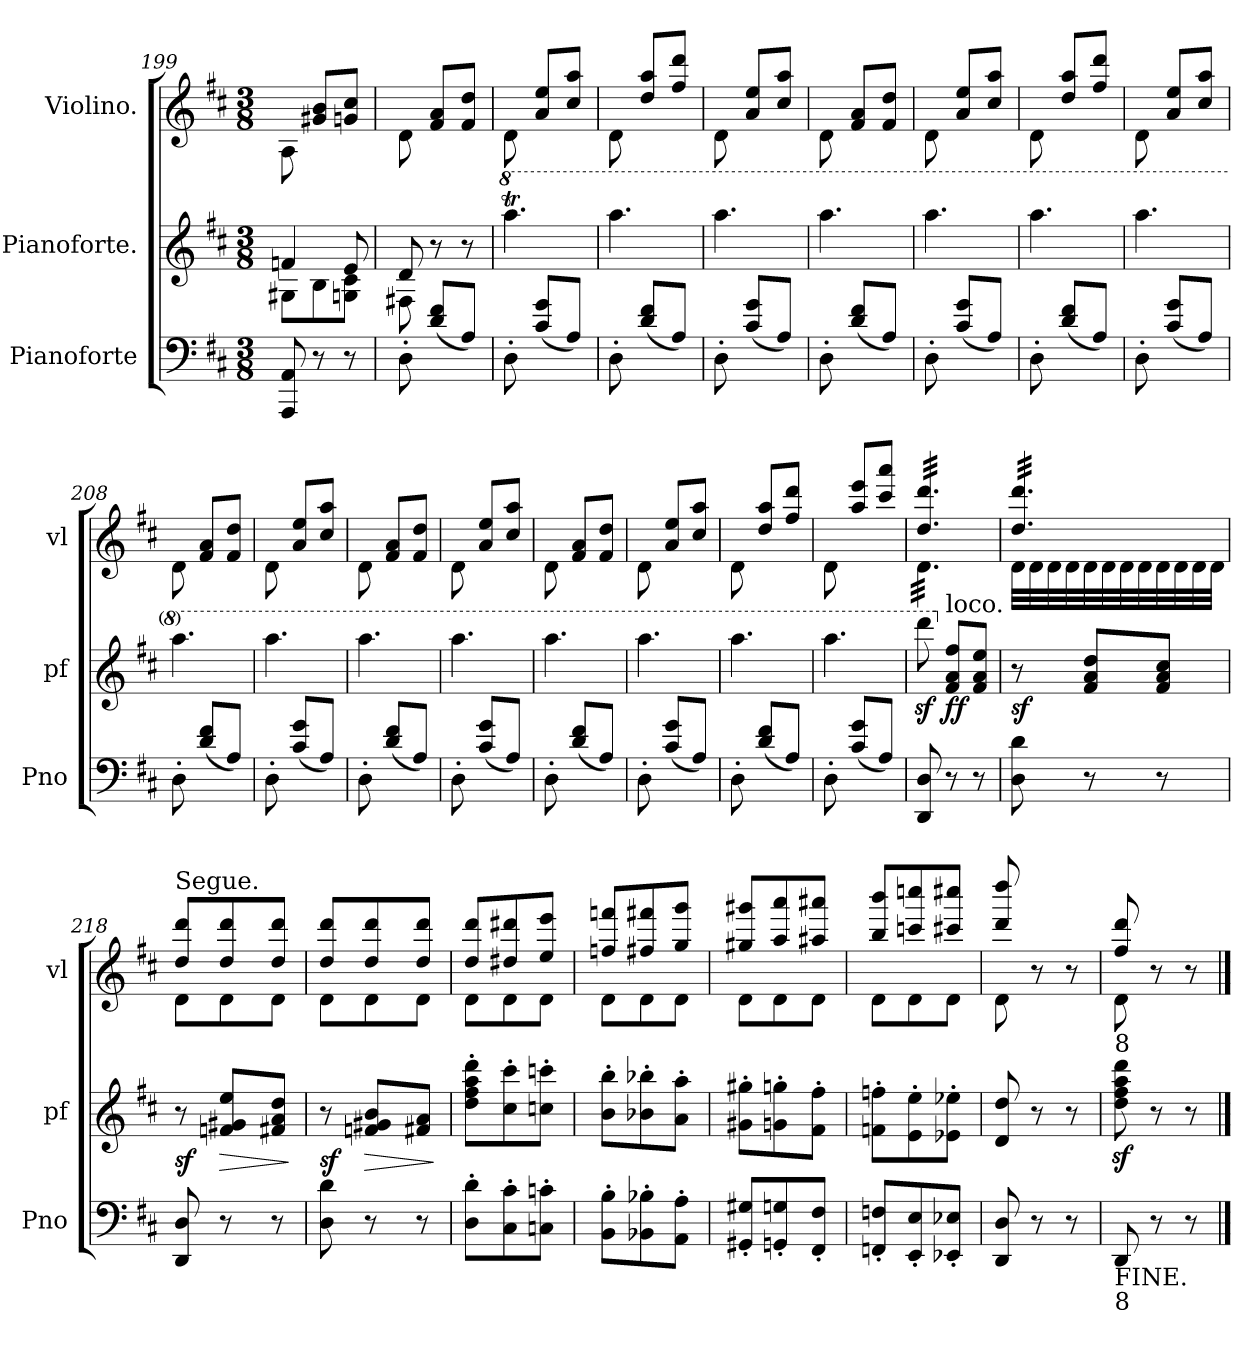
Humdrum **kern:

**kern	**kern	**dynam	**kern
*part3	*part2	*part2	*part1
*staff3	*staff2	*staff2	*staff1
*I"Pianoforte	*I"Pianoforte.	*	*I"Violino.
*I'Pno	*I'pf	*	*I'vl
*clefF4	*clefG2	*	*clefG2
*k[f#c#]	*k[f#c#]	*	*k[f#c#]
*D:	*D:	*	*D:
*M3/8	*M3/8	*	*M3/8
=199	=199	=199	=199
*	*^	*	*
8AAA/ 8AA/	4fn/	8G#X\L	.	8A\
8r	.	8B\	.	8g#X/ 8b/L
8r	8e/	8Gn\ 8c#\J	.	8gn/ 8cc#/J
=200	=200	=200	=200	=200
8D'\	8d/	8F#X\	.	8d\
(8d/ 8f#/L	8r	4ryy	.	8f#/ 8a/L
8A/J)	8r	.	.	8f#/ 8dd/J
*	*v	*v	*	*
=201	=201	=201	=201
*	*8va	*	*
8D'\	4.aaaT\	.	8d\
(8c#/ 8g/L	.	.	8a/ 8ee/L
8A/J)	.	.	8cc#/ 8aa/J
=202	=202	=202	=202
8D'\	4.aaa\	.	8d\
(8d/ 8f#/L	.	.	8dd/ 8aa/L
8A/J)	.	.	8ff#/ 8ddd/J
=203	=203	=203	=203
8D'\	4.aaa\	.	8d\
(8c#/ 8g/L	.	.	8a/ 8ee/L
8A/J)	.	.	8cc#/ 8aa/J
=204	=204	=204	=204
8D'\	4.aaa\	.	8d\
(8d/ 8f#/L	.	.	8f#/ 8a/L
8A/J)	.	.	8f#/ 8dd/J
=205	=205	=205	=205
8D'\	4.aaa\	.	8d\
(8c#/ 8g/L	.	.	8a/ 8ee/L
8A/J)	.	.	8cc#/ 8aa/J
=206	=206	=206	=206
8D'\	4.aaa\	.	8d\
(8d/ 8f#/L	.	.	8dd/ 8aa/L
8A/J)	.	.	8ff#/ 8ddd/J
=207	=207	=207	=207
8D'\	4.aaa\	.	8d\
(8c#/ 8g/L	.	.	8a/ 8ee/L
8A/J)	.	.	8cc#/ 8aa/J
=208	=208	=208	=208
8D'\	4.aaa\	.	8d\
(8d/ 8f#/L	.	.	8f#/ 8a/L
8A/J)	.	.	8f#/ 8dd/J
=209	=209	=209	=209
8D'\	4.aaa\	.	8d\
(8c#/ 8g/L	.	.	8a/ 8ee/L
8A/J)	.	.	8cc#/ 8aa/J
=210	=210	=210	=210
8D'\	4.aaa\	.	8d\
(8d/ 8f#/L	.	.	8f#/ 8a/L
8A/J)	.	.	8f#/ 8dd/J
=211	=211	=211	=211
8D'\	4.aaa\	.	8d\
(8c#/ 8g/L	.	.	8a/ 8ee/L
8A/J)	.	.	8cc#/ 8aa/J
=212	=212	=212	=212
8D'\	4.aaa\	.	8d\
(8d/ 8f#/L	.	.	8f#/ 8a/L
8A/J)	.	.	8f#/ 8dd/J
=213	=213	=213	=213
8D'\	4.aaa\	.	8d\
(8c#/ 8g/L	.	.	8a/ 8ee/L
8A/J)	.	.	8cc#/ 8aa/J
=214	=214	=214	=214
8D'\	4.aaa\	.	8d\
(8d/ 8f#/L	.	.	8dd/ 8aa/L
8A/J)	.	.	8ff#/ 8ddd/J
=215	=215	=215	=215
8D'\	4.aaa\	.	8d\
(8c#/ 8g/L	.	.	8aa/ 8eee/L
8A/J)	.	.	8ccc#/ 8aaa/J
=216	=216	=216	=216
*	*	*	*^
*	*	*	*tremolo	*
8DD/ 8D/	8ddddz\	.	32dd/ 32ddd/LLL	32d\LLL
.	.	.	32dd/ 32ddd/	32d\
.	.	.	32dd/ 32ddd/	32d\
.	.	.	32dd/ 32ddd/	32d\
*	*X8va	*	*	*
!	!LO:TX:a:t=loco.	!	!	!
8r	8f#/ 8a/ 8ff#/L	ff	32dd/ 32ddd/	32d\
.	.	.	32dd/ 32ddd/	32d\
.	.	.	32dd/ 32ddd/	32d\
.	.	.	32dd/ 32ddd/	32d\
8r	8f#/ 8a/ 8ee/J	.	32dd/ 32ddd/	32d\
.	.	.	32dd/ 32ddd/	32d\
.	.	.	32dd/ 32ddd/	32d\
.	.	.	32dd/ 32ddd/JJJ	32d\JJJ
=217	=217	=217	=217	=217
8D\ 8d\	8r	sf	32dd/ 32ddd/LLL	32d\LLL
.	.	.	32dd/ 32ddd/	32d\
.	.	.	32dd/ 32ddd/	32d\
.	.	.	32dd/ 32ddd/	32d\
8r	8f#/ 8a/ 8dd/L	.	32dd/ 32ddd/	32d\
.	.	.	32dd/ 32ddd/	32d\
.	.	.	32dd/ 32ddd/	32d\
.	.	.	32dd/ 32ddd/	32d\
8r	8f#/ 8a/ 8cc#/J	.	32dd/ 32ddd/	32d\
.	.	.	32dd/ 32ddd/	32d\
.	.	.	32dd/ 32ddd/	32d\
.	.	.	32dd/ 32ddd/JJJ	32d\JJJ
*	*	*	*Xtremolo	*
=218	=218	=218	=218	=218
!	!	!	!LO:TX:a:t=Segue.	!
8DD/ 8D/	8r	sf	8dd/ 8ddd/L	8d\L
!	!	!LO:HP:b	!	!
8r	8fn/ 8g#X/ 8ee/L	>	8dd/ 8ddd/	8d\
8r	8f#X/ 8a/ 8dd/J	.	8dd/ 8ddd/J	8d\J
*	*	*	*v	*v
.	.	]	.
=219	=219	=219	=219
*	*	*	*^
8D\ 8d\	8r	sf	8dd/ 8ddd/L	8d\L
!	!	!LO:HP:b	!	!
8r	8fn/ 8g#X/ 8b/L	>	8dd/ 8ddd/	8d\
8r	8f#X/ 8a/J	.	8dd/ 8ddd/J	8d\J
*	*	*	*v	*v
.	.	]	.
=220	=220	=220	=220
*	*	*	*^
8D'\ 8d'\L	8dd'\ 8ff#'\ 8aa'\ 8ddd'\L	.	8dd/ 8ddd/L	8d\L
8C#'\ 8c#'\	8cc#'\ 8ccc#'\	.	8dd#X/ 8ddd#X/	8d\
8Cn'\ 8cn'\J	8ccn'\ 8cccn'\J	.	8ee/ 8eee/J	8d\J
=221	=221	=221	=221	=221
8BB'\ 8B'\L	8b'\ 8bb'\L	.	8ffn/ 8fffn/L	8d\L
8BB-X'\ 8B-X'\	8b-X'\ 8bb-X'\	.	8ff#X/ 8fff#X/	8d\
8AA'\ 8A'\J	8a'\ 8aa'\J	.	8gg/ 8ggg/J	8d\J
=222	=222	=222	=222	=222
8GG#X'/ 8G#X'/L	8g#X'\ 8gg#X'\L	.	8gg#X/ 8ggg#X/L	8d\L
8GGn'/ 8Gn'/	8gn'\ 8ggn'\	.	8aa/ 8aaa/	8d\
8FF#'/ 8F#'/J	8f#'\ 8ff#'\J	.	8aa#X/ 8aaa#X/J	8d\J
=223	=223	=223	=223	=223
8FFn'/ 8Fn'/L	8fn'\ 8ffn'\L	.	8bb/ 8bbb/L	8d\L
8EE'/ 8E'/	8e'\ 8ee'\	.	8cccn/ 8ccccn/	8d\
8EE-X'/ 8E-X'/J	8e-X'\ 8ee-X'\J	.	8ccc#X/ 8cccc#X/J	8d\J
=224	=224	=224	=224	=224
8DD/ 8D/	8d/ 8dd/	.	8ddd/ 8dddd/	8d\
8r	8r	.	8r	4ryy
8r	8r	.	8r	.
=225	=225	=225	=225	=225
!	!LO:TX:a:t=8	!	!	!
!LO:TX:b:t=FINE.	!	!	!	!
!LO:TX:b:t=8	!	!	!	!
8DD/	8ddz\ 8ff#z\ 8aaz\ 8dddz\	.	8ff#/ 8ddd/	8d\
8r	8r	.	8r	4ryy
8r	8r	.	8r	.
*	*	*	*v	*v
==	==	==	==
*-	*-	*-	*-
